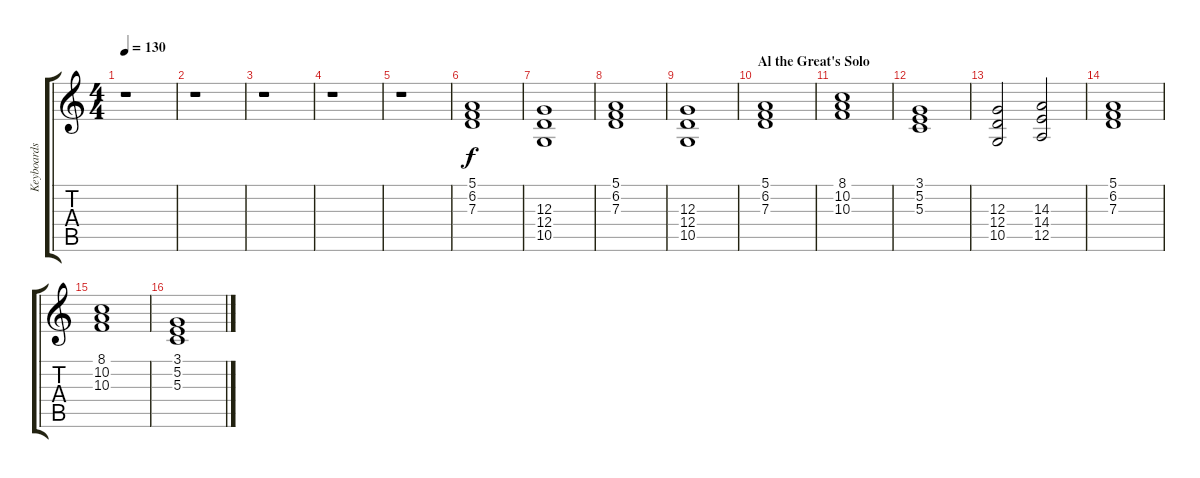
\track ("Keyboards" "Keyboards") {instrument harpsichord}
\staff {score tabs}
\tuning (E4 B3 G3 D3 A2 E2) {hide}
\ts (4 4)
\tempo 130
\clef g2
\ks c
r.1{dy f} |
r.1 |
r.1 |
r.1 |
r.1 |
(5.1 6.2 7.3).1{volume 11 instrument harpsichord} |
(12.3 12.4 10.5).1 |
(5.1 6.2 7.3).1 |
(12.3 12.4 10.5).1 |
\section ("" "Al the Great's Solo")
(5.1 6.2 7.3).1{instrument harpsichord} |
(8.1 10.2 10.3).1 |
(3.1 5.2 5.3).1 |
(12.3 12.4 10.5).2 (14.3 14.4 12.5).2 |
(5.1 6.2 7.3).1 |
(8.1 10.2 10.3).1 |
(3.1 5.2 5.3).1
